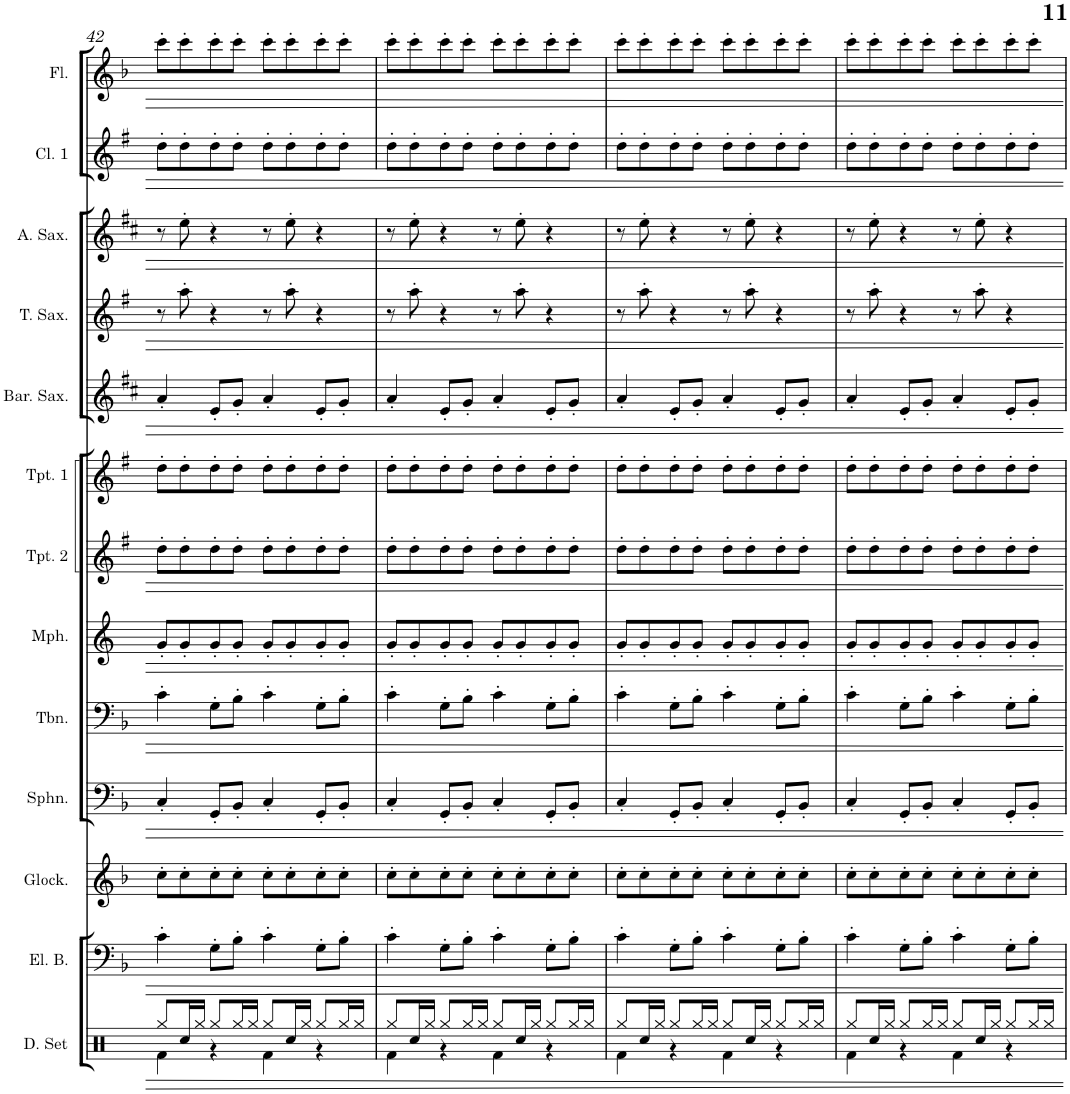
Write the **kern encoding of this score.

**kern	**kern	**kern	**kern	**kern	**kern	**kern	**kern	**kern	**kern	**kern	**kern	**kern
*part13	*part12	*part11	*part10	*part9	*part8	*part7	*part6	*part5	*part4	*part3	*part2	*part1
*staff13	*staff12	*staff11	*staff10	*staff9	*staff8	*staff7	*staff6	*staff5	*staff4	*staff3	*staff2	*staff1
*I"Drumset	*I"Electric Bass	*I"Glockenspiel	*I"Sousaphone	*I"Trombone	*I"Mellophone	*I"Trumpet 2	*I"Trumpet 1	*I"Baritone Sax	*I"Tenor Sax	*I"Alto Sax	*I"Clarinet 1	*I"Flute
*I'D. Set	*I'El. B.	*I'Glock.	*I'Sphn.	*I'Tbn.	*I'Mph.	*I'Tpt. 2	*I'Tpt. 1	*I'Bar. Sax.	*I'T. Sax.	*I'A. Sax.	*I'Cl. 1	*I'Fl.
!!LO:PB:g=z
*clefX	*clefF4	*clefG2	*clefF4	*clefF4	*clefG2	*clefG2	*clefG2	*clefG2	*clefG2	*clefG2	*clefG2	*clefG2
*	*Trd7c12	*Trd-14c-24	*	*	*Trd4c7	*Trd1c2	*Trd1c2	*Trd12c21	*Trd8c14	*Trd5c9	*Trd1c2	*
*k[]	*k[b-]	*k[b-]	*k[b-]	*k[b-]	*k[]	*k[f#]	*k[f#]	*k[f#c#]	*k[f#]	*k[f#c#]	*k[f#]	*k[b-]
*M4/4	*M4/4	*M4/4	*M4/4	*M4/4	*M4/4	*M4/4	*M4/4	*M4/4	*M4/4	*M4/4	*M4/4	*M4/4
=42	=42	=42	=42	=42	=42	=42	=42	=42	=42	=42	=42	=42
*^	*	*	*	*	*	*	*	*	*	*	*	*
8Rgg/L	4Rf\	4c'\	8cc'\L	4C'/	4c'\	8g'/L	8dd'\L	8dd'\L	4a'/	8r	8r	8dd'\L	8ccc'\L
16Rcc/L	.	.	8cc'\	.	.	8g'/	8dd'\	8dd'\	.	8aa'\	8ee'\	8dd'\	8ccc'\
16Rgg/JJ	.	.	.	.	.	.	.	.	.	.	.	.	.
8Rgg/L	4r	8G'\L	8cc'\	8GG'/L	8G'\L	8g'/	8dd'\	8dd'\	8e'/L	4r	4r	8dd'\	8ccc'\
16Rgg/L	.	8B-'\J	8cc'\J	8BB-'/J	8B-'\J	8g'/J	8dd'\J	8dd'\J	8g'/J	.	.	8dd'\J	8ccc'\J
16Rgg/JJ	.	.	.	.	.	.	.	.	.	.	.	.	.
8Rgg/L	4Rf\	4c'\	8cc'\L	4C'/	4c'\	8g'/L	8dd'\L	8dd'\L	4a'/	8r	8r	8dd'\L	8ccc'\L
16Rcc/L	.	.	8cc'\	.	.	8g'/	8dd'\	8dd'\	.	8aa'\	8ee'\	8dd'\	8ccc'\
16Rgg/JJ	.	.	.	.	.	.	.	.	.	.	.	.	.
8Rgg/L	4r	8G'\L	8cc'\	8GG'/L	8G'\L	8g'/	8dd'\	8dd'\	8e'/L	4r	4r	8dd'\	8ccc'\
16Rgg/L	.	8B-'\J	8cc'\J	8BB-'/J	8B-'\J	8g'/J	8dd'\J	8dd'\J	8g'/J	.	.	8dd'\J	8ccc'\J
16Rgg/JJ	.	.	.	.	.	.	.	.	.	.	.	.	.
=43	=43	=43	=43	=43	=43	=43	=43	=43	=43	=43	=43	=43	=43
8Rgg/L	4Rf\	4c'\	8cc'\L	4C'/	4c'\	8g'/L	8dd'\L	8dd'\L	4a'/	8r	8r	8dd'\L	8ccc'\L
16Rcc/L	.	.	8cc'\	.	.	8g'/	8dd'\	8dd'\	.	8aa'\	8ee'\	8dd'\	8ccc'\
16Rgg/JJ	.	.	.	.	.	.	.	.	.	.	.	.	.
8Rgg/L	4r	8G'\L	8cc'\	8GG'/L	8G'\L	8g'/	8dd'\	8dd'\	8e'/L	4r	4r	8dd'\	8ccc'\
16Rgg/L	.	8B-'\J	8cc'\J	8BB-'/J	8B-'\J	8g'/J	8dd'\J	8dd'\J	8g'/J	.	.	8dd'\J	8ccc'\J
16Rgg/JJ	.	.	.	.	.	.	.	.	.	.	.	.	.
8Rgg/L	4Rf\	4c'\	8cc'\L	4C'/	4c'\	8g'/L	8dd'\L	8dd'\L	4a'/	8r	8r	8dd'\L	8ccc'\L
16Rcc/L	.	.	8cc'\	.	.	8g'/	8dd'\	8dd'\	.	8aa'\	8ee'\	8dd'\	8ccc'\
16Rgg/JJ	.	.	.	.	.	.	.	.	.	.	.	.	.
8Rgg/L	4r	8G'\L	8cc'\	8GG'/L	8G'\L	8g'/	8dd'\	8dd'\	8e'/L	4r	4r	8dd'\	8ccc'\
16Rgg/L	.	8B-'\J	8cc'\J	8BB-'/J	8B-'\J	8g'/J	8dd'\J	8dd'\J	8g'/J	.	.	8dd'\J	8ccc'\J
16Rgg/JJ	.	.	.	.	.	.	.	.	.	.	.	.	.
=44	=44	=44	=44	=44	=44	=44	=44	=44	=44	=44	=44	=44	=44
8Rgg/L	4Rf\	4c'\	8cc'\L	4C'/	4c'\	8g'/L	8dd'\L	8dd'\L	4a'/	8r	8r	8dd'\L	8ccc'\L
16Rcc/L	.	.	8cc'\	.	.	8g'/	8dd'\	8dd'\	.	8aa'\	8ee'\	8dd'\	8ccc'\
16Rgg/JJ	.	.	.	.	.	.	.	.	.	.	.	.	.
8Rgg/L	4r	8G'\L	8cc'\	8GG'/L	8G'\L	8g'/	8dd'\	8dd'\	8e'/L	4r	4r	8dd'\	8ccc'\
16Rgg/L	.	8B-'\J	8cc'\J	8BB-'/J	8B-'\J	8g'/J	8dd'\J	8dd'\J	8g'/J	.	.	8dd'\J	8ccc'\J
16Rgg/JJ	.	.	.	.	.	.	.	.	.	.	.	.	.
8Rgg/L	4Rf\	4c'\	8cc'\L	4C'/	4c'\	8g'/L	8dd'\L	8dd'\L	4a'/	8r	8r	8dd'\L	8ccc'\L
16Rcc/L	.	.	8cc'\	.	.	8g'/	8dd'\	8dd'\	.	8aa'\	8ee'\	8dd'\	8ccc'\
16Rgg/JJ	.	.	.	.	.	.	.	.	.	.	.	.	.
8Rgg/L	4r	8G'\L	8cc'\	8GG'/L	8G'\L	8g'/	8dd'\	8dd'\	8e'/L	4r	4r	8dd'\	8ccc'\
16Rgg/L	.	8B-'\J	8cc'\J	8BB-'/J	8B-'\J	8g'/J	8dd'\J	8dd'\J	8g'/J	.	.	8dd'\J	8ccc'\J
16Rgg/JJ	.	.	.	.	.	.	.	.	.	.	.	.	.
=45	=45	=45	=45	=45	=45	=45	=45	=45	=45	=45	=45	=45	=45
8Rgg/L	4Rf\	4c'\	8cc'\L	4C'/	4c'\	8g'/L	8dd'\L	8dd'\L	4a'/	8r	8r	8dd'\L	8ccc'\L
16Rcc/L	.	.	8cc'\	.	.	8g'/	8dd'\	8dd'\	.	8aa'\	8ee'\	8dd'\	8ccc'\
16Rgg/JJ	.	.	.	.	.	.	.	.	.	.	.	.	.
8Rgg/L	4r	8G'\L	8cc'\	8GG'/L	8G'\L	8g'/	8dd'\	8dd'\	8e'/L	4r	4r	8dd'\	8ccc'\
16Rgg/L	.	8B-'\J	8cc'\J	8BB-'/J	8B-'\J	8g'/J	8dd'\J	8dd'\J	8g'/J	.	.	8dd'\J	8ccc'\J
16Rgg/JJ	.	.	.	.	.	.	.	.	.	.	.	.	.
8Rgg/L	4Rf\	4c'\	8cc'\L	4C'/	4c'\	8g'/L	8dd'\L	8dd'\L	4a'/	8r	8r	8dd'\L	8ccc'\L
16Rcc/L	.	.	8cc'\	.	.	8g'/	8dd'\	8dd'\	.	8aa'\	8ee'\	8dd'\	8ccc'\
16Rgg/JJ	.	.	.	.	.	.	.	.	.	.	.	.	.
8Rgg/L	4r	8G'\L	8cc'\	8GG'/L	8G'\L	8g'/	8dd'\	8dd'\	8e'/L	4r	4r	8dd'\	8ccc'\
16Rgg/L	.	8B-'\J	8cc'\J	8BB-'/J	8B-'\J	8g'/J	8dd'\J	8dd'\J	8g'/J	.	.	8dd'\J	8ccc'\J
16Rgg/JJ	.	.	.	.	.	.	.	.	.	.	.	.	.
*v	*v	*	*	*	*	*	*	*	*	*	*	*	*
=	=	=	=	=	=	=	=	=	=	=	=	=
*-	*-	*-	*-	*-	*-	*-	*-	*-	*-	*-	*-	*-
